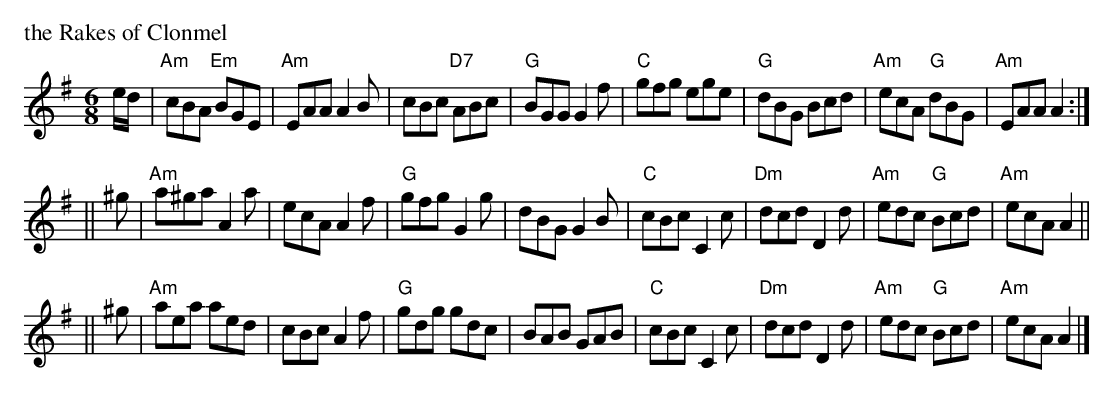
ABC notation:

X:1
P: the Rakes of Clonmel
M: 6/8
L: 1/8
K: ADor
e/d/ \
| "Am"cBA "Em"BGE | "Am"EAA A2B | cBc "D7"ABc | "G"BGG G2f \
| "C"gfg ege | "G"dBG Bcd | "Am"ecA "G"dBG | "Am"EAA A2 :|
|| ^g \
| "Am"a^ga A2a | ecA A2f | "G"gfg G2g | dBG G2B \
| "C"cBc C2c | "Dm"dcd D2d | "Am"edc "G"Bcd | "Am"ecA A2 ||
|| ^g \
| "Am"aea aed | cBc A2f | "G"gdg gdc | BAB GAB \
| "C"cBc C2c | "Dm"dcd D2d | "Am"edc "G"Bcd | "Am"ecA A2 |]
